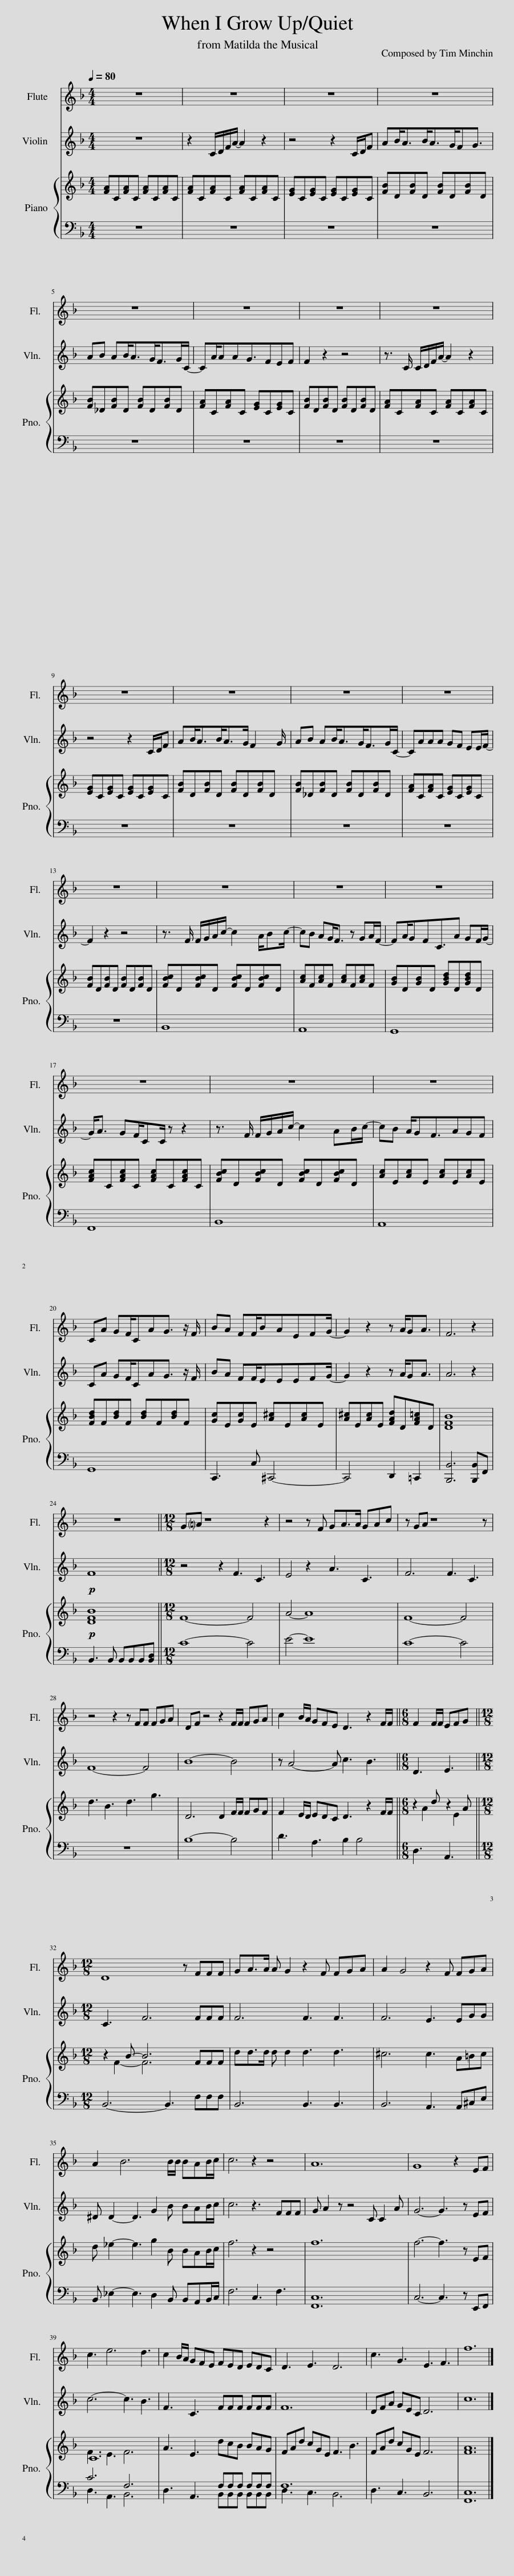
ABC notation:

X:1
%%score 1 2 { ( 3 5 ) | ( 4 6 ) }
L:1/8
Q:1/4=80
M:4/4
I:linebreak $
K:F
V:1 treble
V:2 treble
V:3 treble
V:5 treble
V:4 bass
V:6 bass
V:1
 z8 | z8 | z8 | z8 |$ z8 | %5
 z8 | z8 | z8 |$ z8 | z8 | %10
 z8 | z8 |$ z8 | z8 | z8 | %15
 z8 |$ z8 | z8 | z8 |$ CA GF/CAG3/2 z/ F/ | %20
 BA FF/BAEFG/- | G2 z2 z A/GA3/2 | F6 z2 |$ z8 ||[M:12/8] G!courtesy!=A z8 z2 | %25
 z4 z F GA>A GAc | z GA z8 z |$ z4 z2 z FF FGA | DF z4 z2 F/F/ FGA | c2 B/A/ GFE D3 z2 F/F/ || %30
[M:6/8] F2 F/F/ EFG ||$[M:12/8] D8 z FFF | GA>A A G2 z2 F FGA | A2 G4 z2 F FGA |$ A2 B6 B/B/ BAB/c/ | %35
 c6 z2 z4 | A12 | G8 z2 EF |$ c3 e6 d3 | c2 B/A/ GFE FED EDC | %40
 D3 E3 D6 | c3 G3 E3 F3 | f12 |] %43
V:2
 z8 | z2 C/D/F/A/- A2 z2 | z4 z2 C/D/F | AB<AB<AG/FG3/2 |$ AB AB<AG<FG/C/- | %5
 CA/AAG3/2FEF | F2 z2 z4 | z3/2 C/ C/D/F/A/- A2 z2 |$ z4 z2 C/D/F | AB<AB<AG/ F2 G/ | %10
 AB AB<AG<FG/C/- | CAAA GF EE/F/- |$ F2 z2 z4 | z3/2 F/ F/G/A/c/- c2 A/Bc/- | cB AG<F z GA/F/- | %15
 FA/GFC3/2A GF/G/- |$ G<A GF/CC/ z z2 | z3/2 F/ F/G/A/c/- c2 AB/c/- | cB A/GF3/2AGF |$ CA GF/CAG3/2 z/ F/ | %20
 BA FF/EEEFG/- | G2 z2 z A/GA3/2 | A6 z2 |$!p! F8 ||[M:12/8] z4 z2 F3 C3 | %25
 E4 z2 A3 C3 | F6 F3 C3 |$ F8- F4 | B8- B4 | z A4- A c3 B3 || %30
[M:6/8] D3 E3 ||$[M:12/8] C3 F6 FFF | F6 F3 F3 | F6 E3 EGG |$ ^D D2- D3 G2 B BAB/c/ | %35
 c6 z3 FFF | G A2 z z4 C C2 A | G6- G3 z EF |$ c6- c3 B3 | F3 C3 FFF FFF | %40
 F12 | DFA GEC D6 | c12 |] %43
V:3
 [FA]C[FA]C [FA]C[FA]C | [FA]C[FA]C [FA]C[FA]C | [EG]C[EG]C [EG]C[EG]C | [FB]D[FB]D [FB]D[FB]D |$ [FB]_D[FB]D [FB]D[FB]D | %5
 [FA]C[FA]C [EG]C[EG]C | [FB]D[FB]D [FB]D[FB]D | [FA]C[FA]C [FA]C[FA]C |$ [EG]C[EG]C [EG]C[EG]C | [FB]D[FB]D [FB]D[FB]D | %10
 [FB]_D[FB]D [FB]D[FB]D | [FA]C[FA]C [EG]C[EG]C |$ [FB]D[FB]D [FB]D[FB]D | [FBc]D[FBc]D [FBc]D[FBc]D | [Ac]F[Ac]F [Ac]F[Ac]F | %15
 [GB]D[GB]D [GBd]D[GBd]D |$ [FAc]C[FAc]C [FAc]C[FAc]C | [FBc]D[FBc]D [FBc]D[FBc]D | [Ac]E[Ac]E [Ac]E[Ac]E |$ [FBd]F[Bd]F [Bd]F[Bd]F | %20
 [Gc]E[Gc]E [A^c]E[Ac]E | [A^c]E[Ac]E [FAd]D[FA=c]D | [DFB]8 |$!p! [DFB]8 ||[M:12/8] F8- F4 | %25
 A4- A8 | F8- F4 |$ d3 B3 d3 g3 | D6 D2 F/F/ FGF | F2 E/D/ EDC D3 z2 F/F/ || %30
[M:6/8] z2 d z2 A ||$[M:12/8] z2 B- B6 FFF | dd>d d d2 d3 d3 | ^c6 c3 A=Bc |$ d _e2- e3 g2 B BAB/c/ | %35
 f6 z2 z4 | f12 | f6- f3 z EF |$ C12 | A3 E3 dcB BAG | %40
 FAd cGE F3 B3 | FAd cGE F6 | [FA]12 |] %43
V:4
 z8 | z8 | z8 | z8 |$ z8 | %5
 z8 | z8 | z8 |$ z8 | z8 | %10
 z8 | z8 |$ z8 | B,,8 | A,,8 | %15
 G,,8 |$ F,,8 | B,,8 | A,,8 |$ G,,8 | %20
 C,,3 C, ^C,,4- | C,,4 D,,2 =C,,2 | [B,,,B,,]6 [B,,,B,,]F,, |$ B,,3 B,, B,,B,,B,,[B,,D,] ||[M:12/8] C8- C4 | %25
 E4- E8 | C8- C4 |$ z12 | B,8- B,4 | D3 A,3 B,2 B,4 || %30
[M:6/8] D,3 A,,3 ||$[M:12/8] B,,6- B,,3 F,F,F, | B,,6 B,,3 B,,3 | B,,6 A,,3 A,,^C,E, |$ B,, _E,2- E,3 D,2 B,, B,,A,,B,,/C,/ | %35
 F,6 C,3 F,3 | C,12 | C,6- C,3 z E,,F,, |$ C6 F,6 | D,3 A,,3 F,F,F, F,F,F, | %40
 F,12 | D,3 C,3 B,,6 | C,12 |] %43
V:5
 x8 | x8 | x8 | x8 |$ x8 | %5
 x8 | x8 | x8 |$ x8 | x8 | %10
 x8 | x8 |$ x8 | x8 | x8 | %15
 x8 |$ x8 | x8 | x8 |$ x8 | %20
 x8 | x8 | x8 |$ x8 ||[M:12/8] x12 | %25
 x12 | x12 |$ x12 | x12 | x12 || %30
[M:6/8] x A2 x E2 ||$[M:12/8] x F2- F6 x3 | x12 | x12 |$ x12 | %35
 x12 | x12 | x12 |$ F3 E3 F6 | x12 | %40
 x12 | x12 | x12 |] %43
V:6
 x8 | x8 | x8 | x8 |$ x8 | %5
 x8 | x8 | x8 |$ x8 | x8 | %10
 x8 | x8 |$ x8 | x8 | x8 | %15
 x8 |$ x8 | x8 | x8 |$ x8 | %20
 x8 | x8 | x8 |$ x8 ||[M:12/8] x12 | %25
 x12 | x12 |$ x12 | x12 | x12 || %30
[M:6/8] x6 ||$[M:12/8] x12 | x12 | x12 |$ x12 | %35
 x12 | F,,12 | x12 |$ D,3 A,,3 B,,6 | x6 B,,B,,B,, B,,B,,B,, | %40
 D,3 C,3 B,,6 | x12 | F,,12 |] %43
